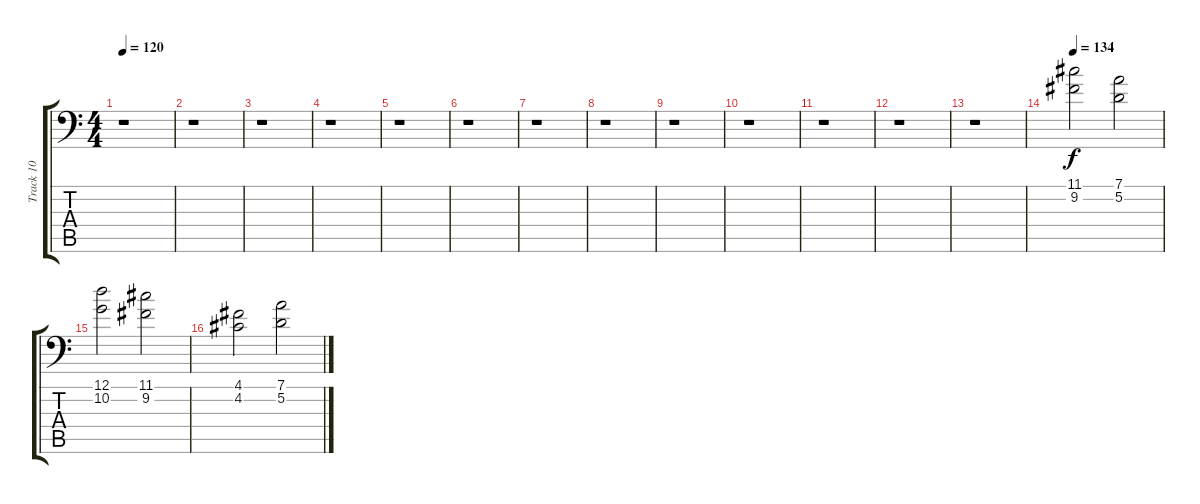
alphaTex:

\track ("Track 10" "Track 10") {instrument pad4choir}
\staff {score tabs}
\tuning (D4 A3 F3 Bb2 F2 Bb1) {hide}
\ts (4 4)
\tempo 120
\clef f4
\ks c
r.1{dy f instrument pad4choir} |
r.1 |
r.1 |
r.1 |
r.1 |
r.1 |
r.1 |
r.1 |
r.1 |
r.1 |
r.1 |
r.1 |
r.1 |
\tempo 134
(11.1 9.2).2 (7.1 5.2).2 |
(12.1 10.2).2 (11.1 9.2).2 |
(4.1 4.2).2 (7.1 5.2).2
